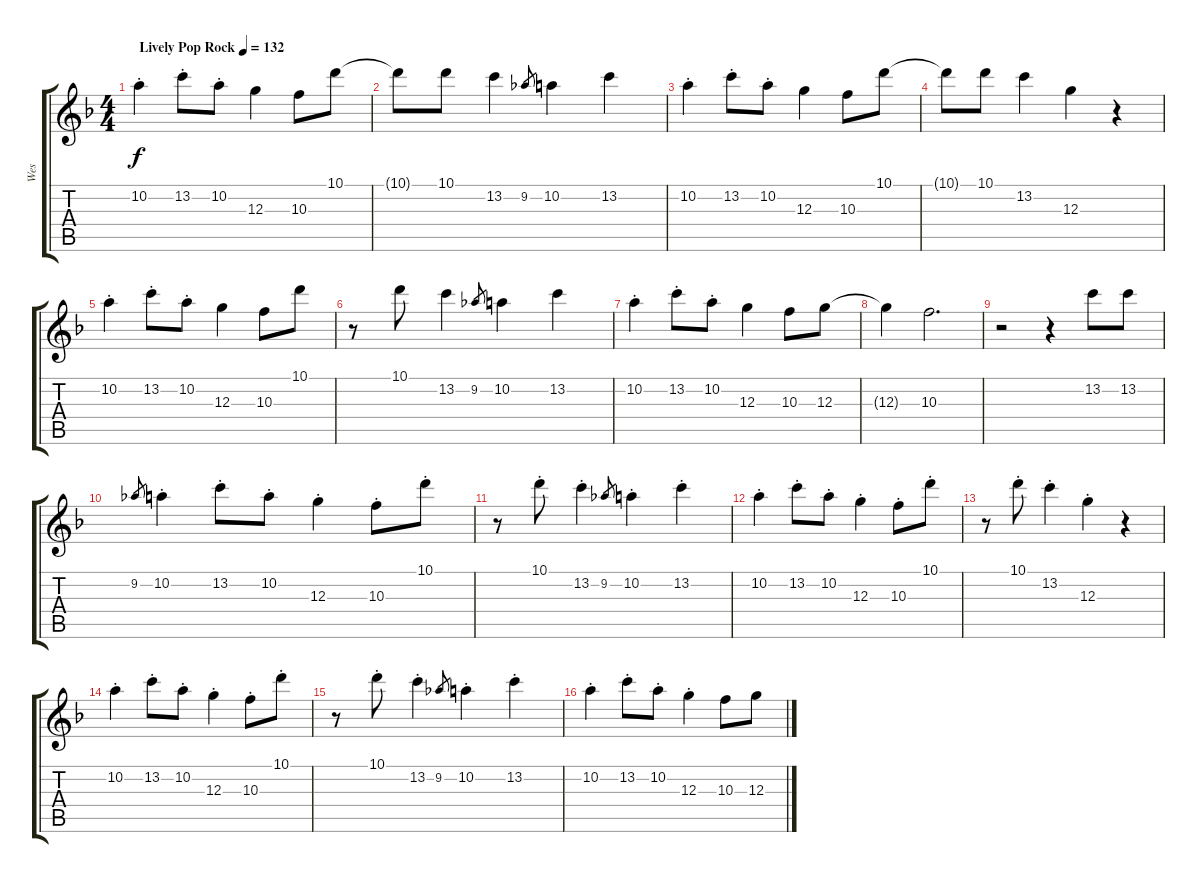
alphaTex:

\track ("Wes" "Wes") {instrument electricguitarjazz}
\staff {score tabs}
\tuning (E4 B3 G3 D3 A2 E2) {hide}
\ts (4 4)
\tempo (132 "Lively Pop Rock")
\clef g2
\ks f
10.2{st}.4{dy f instrument electricguitarjazz} 13.2{st}.8 10.2{st}.8 12.3.4 10.3.8 10.1.8 |
10.1{t}.8 10.1.8 13.2.4 9.2.8{gr} 10.2.4 13.2.4 |
10.2{st}.4 13.2{st}.8 10.2{st}.8 12.3.4 10.3.8 10.1.8 |
10.1{t}.8 10.1.8 13.2.4 12.3.4 r.4 |
10.2{st}.4 13.2{st}.8 10.2{st}.8 12.3.4 10.3.8 10.1.8 |
r.8 10.1.8 13.2.4 9.2.8{gr} 10.2.4 13.2.4 |
10.2{st}.4 13.2{st}.8 10.2{st}.8 12.3.4 10.3.8 12.3.8 |
12.3{t}.4 10.3.2{d} |
r.2 r.4 13.2.8 13.2.8 |
9.2.8{gr} 10.2{st}.4 13.2{st}.8 10.2{st}.8 12.3{st}.4 10.3{st}.8 10.1{st}.8 |
r.8 10.1{st}.8 13.2{st}.4 9.2.8{gr} 10.2{st}.4 13.2{st}.4 |
10.2{st}.4 13.2{st}.8 10.2{st}.8 12.3{st}.4 10.3{st}.8 10.1{st}.8 |
r.8 10.1{st}.8 13.2{st}.4 12.3{st}.4 r.4 |
10.2{st}.4 13.2{st}.8 10.2{st}.8 12.3{st}.4 10.3{st}.8 10.1{st}.8 |
r.8 10.1{st}.8 13.2{st}.4 9.2.8{gr} 10.2{st}.4 13.2{st}.4 |
10.2{st}.4 13.2{st}.8 10.2{st}.8 12.3{st}.4 10.3.8 12.3.8
